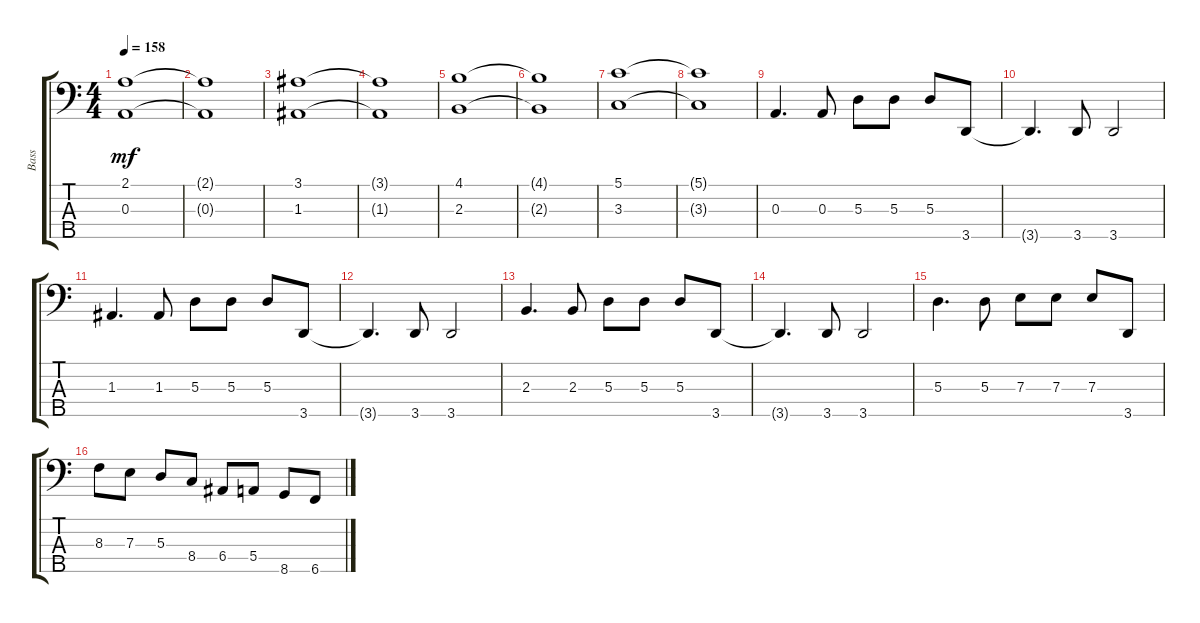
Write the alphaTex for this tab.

\track ("Bass" "Bass") {instrument electricbassfinger}
\staff {score tabs}
\tuning (G2 D2 A1 E1 B0) {hide}
\ts (4 4)
\tempo 158
\clef f4
\ks c
(2.1 0.3).1{dy mf} |
(2.1{t} 0.3{t}).1 |
(3.1 1.3).1 |
(3.1{t} 1.3{t}).1 |
(4.1 2.3).1 |
(4.1{t} 2.3{t}).1 |
(5.1 3.3).1 |
(5.1{t} 3.3{t}).1 |
0.3.4{d} 0.3.8 5.3.8 5.3.8 5.3.8 3.5.8 |
3.5{t}.4{d} 3.5.8 3.5.2 |
1.3.4{d} 1.3.8 5.3.8 5.3.8 5.3.8 3.5.8 |
3.5{t}.4{d} 3.5.8 3.5.2 |
2.3.4{d} 2.3.8 5.3.8 5.3.8 5.3.8 3.5.8 |
3.5{t}.4{d} 3.5.8 3.5.2 |
5.3.4{d} 5.3.8 7.3.8 7.3.8 7.3.8 3.5.8 |
8.3.8 7.3.8 5.3.8 8.4.8 6.4.8 5.4.8 8.5.8 6.5.8
